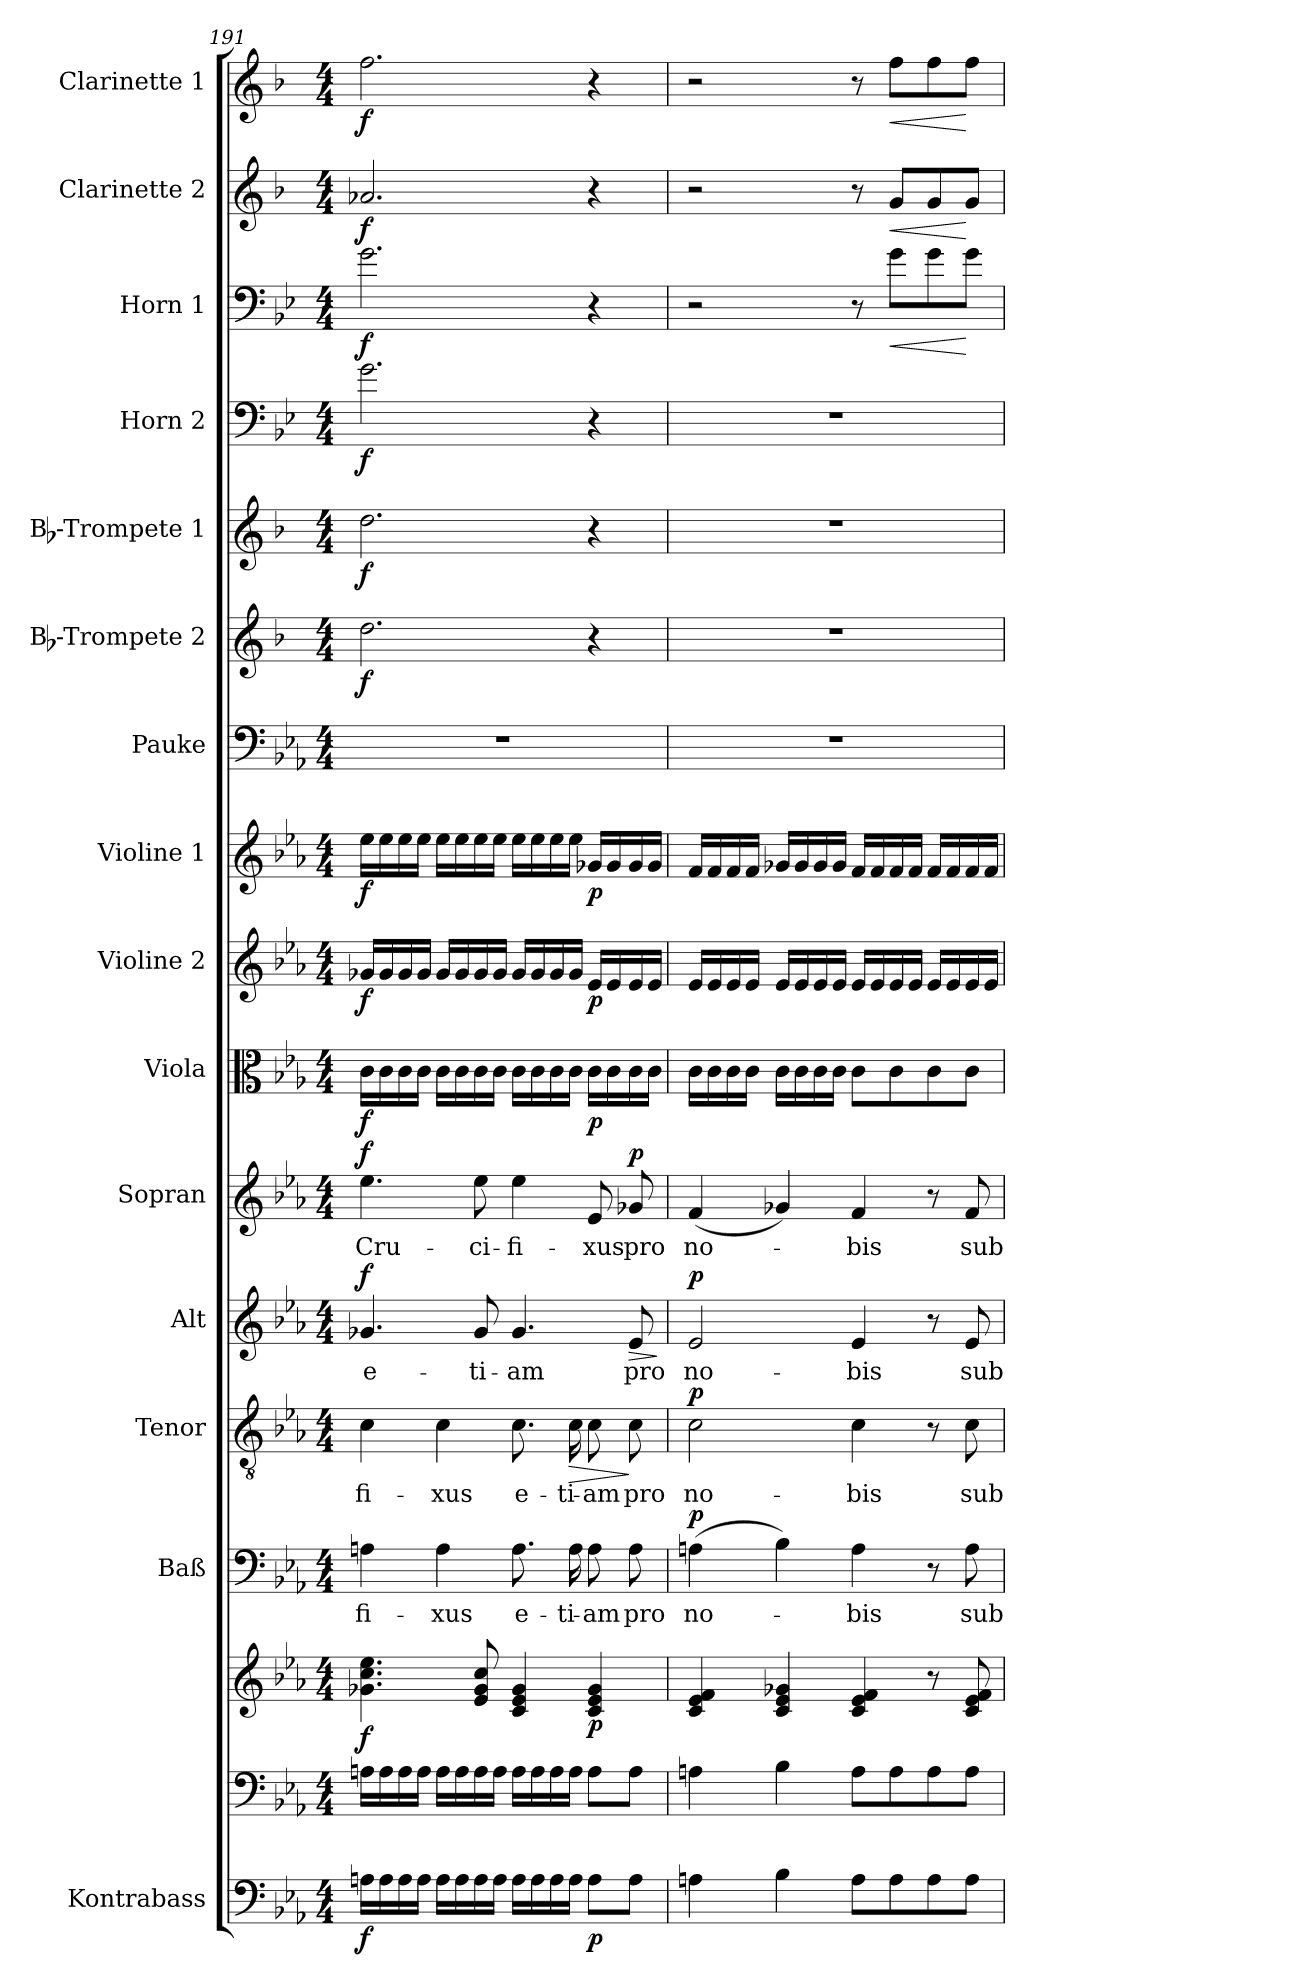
**kern	**dynam	**kern	**kern	**dynam	**kern	**text	**dynam	**kern	**text	**dynam	**kern	**text	**dynam	**kern	**text	**dynam	**kern	**dynam	**kern	**dynam	**kern	**dynam	**kern	**kern	**dynam	**kern	**dynam	**kern	**dynam	**kern	**dynam	**kern	**dynam	**kern	**dynam
*part16	*part16	*part15	*part15	*part15	*part14	*part14	*part14	*part13	*part13	*part13	*part12	*part12	*part12	*part11	*part11	*part11	*part10	*part10	*part9	*part9	*part8	*part8	*part7	*part6	*part6	*part5	*part5	*part4	*part4	*part3	*part3	*part2	*part2	*part1	*part1
*staff17	*staff17	*staff16	*staff15	*staff15/16	*staff14	*staff14	*staff14	*staff13	*staff13	*staff13	*staff12	*staff12	*staff12	*staff11	*staff11	*staff11	*staff10	*staff10	*staff9	*staff9	*staff8	*staff8	*staff7	*staff6	*staff6	*staff5	*staff5	*staff4	*staff4	*staff3	*staff3	*staff2	*staff2	*staff1	*staff1
*I"Kontrabass	*	*	*	*	*I"Baß	*	*	*I"Tenor	*	*	*I"Alt	*	*	*I"Sopran	*	*	*I"Viola	*	*I"Violine 2	*	*I"Violine 1	*	*I"Pauke	*I"Bb-Trompete 2	*	*I"Bb-Trompete 1	*	*I"Horn 2	*	*I"Horn 1	*	*I"Clarinette 2	*	*I"Clarinette 1	*
*I'Kb.	*	*	*	*	*I'Baß	*	*	*I'Ten	*	*	*I'Alt	*	*	*I'Sop	*	*	*I'Vla.	*	*I'Vln. 2	*	*I'Vln. 1	*	*I'Pk.	*I'Bb Trp. 2	*	*I'Bb Trp. 1	*	*I'Hrn. 2	*	*I'Hrn. 1	*	*I'Cl. 2	*	*I'Cl. 1	*
*clefF4	*	*clefF4	*clefG2	*	*clefF4	*	*	*clefGv2	*	*	*clefG2	*	*	*clefG2	*	*	*clefC3	*	*clefG2	*	*clefG2	*	*clefF4	*clefG2	*	*clefG2	*	*clefF4	*	*clefF4	*	*clefG2	*	*clefG2	*
*ITrd7c12	*	*	*	*	*	*	*	*	*	*	*	*	*	*	*	*	*	*	*	*	*	*	*	*ITrd1c2	*	*ITrd1c2	*	*ITrd4c7	*	*ITrd4c7	*	*ITrd1c2	*	*ITrd1c2	*
*k[b-e-a-]	*	*k[b-e-a-]	*k[b-e-a-]	*	*k[b-e-a-]	*	*	*k[b-e-a-]	*	*	*k[b-e-a-]	*	*	*k[b-e-a-]	*	*	*k[b-e-a-]	*	*k[b-e-a-]	*	*k[b-e-a-]	*	*k[b-e-a-]	*k[b-e-a-]	*	*k[b-e-a-]	*	*k[b-e-a-]	*	*k[b-e-a-]	*	*k[b-e-a-]	*	*k[b-e-a-]	*
*E-:	*	*E-:	*E-:	*	*E-:	*	*	*E-:	*	*	*E-:	*	*	*E-:	*	*	*E-:	*	*E-:	*	*E-:	*	*E-:	*E-:	*	*E-:	*	*E-:	*	*E-:	*	*E-:	*	*E-:	*
*M4/4	*	*M4/4	*M4/4	*	*M4/4	*	*	*M4/4	*	*	*M4/4	*	*	*M4/4	*	*	*M4/4	*	*M4/4	*	*M4/4	*	*M4/4	*M4/4	*	*M4/4	*	*M4/4	*	*M4/4	*	*M4/4	*	*M4/4	*
=191	=191	=191	=191	=191	=191	=191	=191	=191	=191	=191	=191	=191	=191	=191	=191	=191	=191	=191	=191	=191	=191	=191	=191	=191	=191	=191	=191	=191	=191	=191	=191	=191	=191	=191	=191
!	!LO:DY:b	!	!	!LO:DY:b	!	!LO:LY:b	!	!	!LO:LY:b	!	!	!LO:LY:b	!LO:DY:a	!	!LO:LY:b	!LO:DY:a	!	!LO:DY:b	!	!LO:DY:b	!	!LO:DY:b	!	!	!LO:DY:b	!	!LO:DY:b	!	!LO:DY:b	!	!LO:DY:b	!	!LO:DY:b	!	!LO:DY:b
16AAn\LL	f	16An\LL	4.g-X\ 4.cc\ 4.ee-\	f	4An\	-fi-	.	4c\	-fi-	.	4.g-X/	e-	f	4.ee-\	Cru-	f	16c\LL	f	16g-X/LL	f	16ee-\LL	f	1r	2.cc\	f	2.cc\	f	2.c\	f	2.c\	f	2.g-X/	f	2.ee-\	f
16AA\	.	16A\	.	.	.	.	.	.	.	.	.	.	.	.	.	.	16c\	.	16g-/	.	16ee-\	.	.	.	.	.	.	.	.	.	.	.	.	.	.
16AA\	.	16A\	.	.	.	.	.	.	.	.	.	.	.	.	.	.	16c\	.	16g-/	.	16ee-\	.	.	.	.	.	.	.	.	.	.	.	.	.	.
16AA\JJ	.	16A\JJ	.	.	.	.	.	.	.	.	.	.	.	.	.	.	16c\JJ	.	16g-/JJ	.	16ee-\JJ	.	.	.	.	.	.	.	.	.	.	.	.	.	.
!	!	!	!	!	!	!LO:LY:b	!	!	!LO:LY:b	!	!	!	!	!	!	!	!	!	!	!	!	!	!	!	!	!	!	!	!	!	!	!	!	!	!
16AA\LL	.	16A\LL	.	.	4A\	-xus	.	4c\	-xus	.	.	.	.	.	.	.	16c\LL	.	16g-/LL	.	16ee-\LL	.	.	.	.	.	.	.	.	.	.	.	.	.	.
16AA\	.	16A\	.	.	.	.	.	.	.	.	.	.	.	.	.	.	16c\	.	16g-/	.	16ee-\	.	.	.	.	.	.	.	.	.	.	.	.	.	.
!	!	!	!	!	!	!	!	!	!	!	!	!LO:LY:b	!	!	!LO:LY:b	!	!	!	!	!	!	!	!	!	!	!	!	!	!	!	!	!	!	!	!
16AA\	.	16A\	8e-/ 8g-/ 8cc/	.	.	.	.	.	.	.	8g-/	-ti-	.	8ee-\	-ci-	.	16c\	.	16g-/	.	16ee-\	.	.	.	.	.	.	.	.	.	.	.	.	.	.
16AA\JJ	.	16A\JJ	.	.	.	.	.	.	.	.	.	.	.	.	.	.	16c\JJ	.	16g-/JJ	.	16ee-\JJ	.	.	.	.	.	.	.	.	.	.	.	.	.	.
!	!	!	!	!	!	!LO:LY:b	!	!	!LO:LY:b	!	!	!LO:LY:b	!	!	!LO:LY:b	!	!	!	!	!	!	!	!	!	!	!	!	!	!	!	!	!	!	!	!
16AA\LL	.	16A\LL	4c/ 4e-/ 4g-/	.	8.A\	e-	.	8.c\	e-	.	4.g-/	-am	.	4ee-\	-fi-	.	16c\LL	.	16g-/LL	.	16ee-\LL	.	.	.	.	.	.	.	.	.	.	.	.	.	.
16AA\	.	16A\	.	.	.	.	.	.	.	.	.	.	.	.	.	.	16c\	.	16g-/	.	16ee-\	.	.	.	.	.	.	.	.	.	.	.	.	.	.
16AA\	.	16A\	.	.	.	.	.	.	.	.	.	.	.	.	.	.	16c\	.	16g-/	.	16ee-\	.	.	.	.	.	.	.	.	.	.	.	.	.	.
!	!	!	!	!	!	!LO:LY:b	!	!	!LO:LY:b	!LO:HP:b	!	!	!	!	!	!	!	!	!	!	!	!	!	!	!	!	!	!	!	!	!	!	!	!	!
16AA\JJ	.	16A\JJ	.	.	16A\	-ti-	.	16c\	-ti-	>	.	.	.	.	.	.	16c\JJ	.	16g-/JJ	.	16ee-\JJ	.	.	.	.	.	.	.	.	.	.	.	.	.	.
!	!LO:DY:b	!	!	!LO:DY:b	!	!LO:LY:b	!	!	!LO:LY:b	!	!	!	!	!	!LO:LY:b	!	!	!LO:DY:b	!	!LO:DY:b	!	!LO:DY:b	!	!	!	!	!	!	!	!	!	!	!	!	!
8AA\L	p	8A\L	4c/ 4e-/ 4g-/	p	8A\	-am	.	8c\	-am	.	.	.	.	8e-/	-xus	.	16c\LL	p	16e-/LL	p	16g-X/LL	p	.	4r	.	4r	.	4r	.	4r	.	4r	.	4r	.
.	.	.	.	.	.	.	.	.	.	.	.	.	.	.	.	.	16c\	.	16e-/	.	16g-/	.	.	.	.	.	.	.	.	.	.	.	.	.	.
!	!	!	!	!	!	!LO:LY:b	!	!	!LO:LY:b	!	!	!LO:LY:b	!LO:HP:b	!	!LO:LY:b	!LO:DY:a	!	!	!	!	!	!	!	!	!	!	!	!	!	!	!	!	!	!	!
8AA\J	.	8A\J	.	.	8A\	pro	.	8c\	pro	]	8e-/	pro	>	8g-X/	pro	p	16c\	.	16e-/	.	16g-/	.	.	.	.	.	.	.	.	.	.	.	.	.	.
.	.	.	.	.	.	.	.	.	.	.	.	.	.	.	.	.	16c\JJ	.	16e-/JJ	.	16g-/JJ	.	.	.	.	.	.	.	.	.	.	.	.	.	.
.	.	.	.	.	.	.	.	.	.	.	.	.	]	.	.	.	.	.	.	.	.	.	.	.	.	.	.	.	.	.	.	.	.	.	.
=192	=192	=192	=192	=192	=192	=192	=192	=192	=192	=192	=192	=192	=192	=192	=192	=192	=192	=192	=192	=192	=192	=192	=192	=192	=192	=192	=192	=192	=192	=192	=192	=192	=192	=192	=192
!	!	!	!	!	!	!LO:LY:b	!LO:DY:a	!	!LO:LY:b	!LO:DY:a	!	!LO:LY:b	!LO:DY:a	!	!LO:LY:b	!	!	!	!	!	!	!	!	!	!	!	!	!	!	!	!	!	!	!	!
4AAn\	.	4An\	4c/ 4e-/ 4f/	.	(>4An\	no-	p	2c\	no-	p	2e-/	no-	p	(<4f/	no-	.	16c\LL	.	16e-/LL	.	16f/LL	.	1r	1r	.	1r	.	1r	.	2r	.	2r	.	2r	.
.	.	.	.	.	.	.	.	.	.	.	.	.	.	.	.	.	16c\	.	16e-/	.	16f/	.	.	.	.	.	.	.	.	.	.	.	.	.	.
.	.	.	.	.	.	.	.	.	.	.	.	.	.	.	.	.	16c\	.	16e-/	.	16f/	.	.	.	.	.	.	.	.	.	.	.	.	.	.
.	.	.	.	.	.	.	.	.	.	.	.	.	.	.	.	.	16c\JJ	.	16e-/JJ	.	16f/JJ	.	.	.	.	.	.	.	.	.	.	.	.	.	.
4BB-\	.	4B-\	4c/ 4e-/ 4g-X/	.	4B-\)	.	.	.	.	.	.	.	.	4g-X/)	.	.	16c\LL	.	16e-/LL	.	16g-X/LL	.	.	.	.	.	.	.	.	.	.	.	.	.	.
.	.	.	.	.	.	.	.	.	.	.	.	.	.	.	.	.	16c\	.	16e-/	.	16g-/	.	.	.	.	.	.	.	.	.	.	.	.	.	.
.	.	.	.	.	.	.	.	.	.	.	.	.	.	.	.	.	16c\	.	16e-/	.	16g-/	.	.	.	.	.	.	.	.	.	.	.	.	.	.
.	.	.	.	.	.	.	.	.	.	.	.	.	.	.	.	.	16c\JJ	.	16e-/JJ	.	16g-/JJ	.	.	.	.	.	.	.	.	.	.	.	.	.	.
!	!	!	!	!	!	!LO:LY:b	!	!	!LO:LY:b	!	!	!LO:LY:b	!	!	!LO:LY:b	!	!	!	!	!	!	!	!	!	!	!	!	!	!	!	!	!	!	!	!
8AA\L	.	8A\L	4c/ 4e-/ 4f/	.	4A\	-bis	.	4c\	-bis	.	4e-/	-bis	.	4f/	-bis	.	8c\L	.	16e-/LL	.	16f/LL	.	.	.	.	.	.	.	.	8r	.	8r	.	8r	.
.	.	.	.	.	.	.	.	.	.	.	.	.	.	.	.	.	.	.	16e-/	.	16f/	.	.	.	.	.	.	.	.	.	.	.	.	.	.
!	!	!	!	!	!	!	!	!	!	!	!	!	!	!	!	!	!	!	!	!	!	!	!	!	!	!	!	!	!	!	!LO:HP:b	!	!LO:HP:b	!	!LO:HP:b
8AA\	.	8A\	.	.	.	.	.	.	.	.	.	.	.	.	.	.	8c\	.	16e-/	.	16f/	.	.	.	.	.	.	.	.	8c\L	<	8f/L	<	8ee-\L	<
.	.	.	.	.	.	.	.	.	.	.	.	.	.	.	.	.	.	.	16e-/JJ	.	16f/JJ	.	.	.	.	.	.	.	.	.	.	.	.	.	.
8AA\	.	8A\	8r	.	8r	.	.	8r	.	.	8r	.	.	8r	.	.	8c\	.	16e-/LL	.	16f/LL	.	.	.	.	.	.	.	.	8c\	.	8f/	.	8ee-\	.
.	.	.	.	.	.	.	.	.	.	.	.	.	.	.	.	.	.	.	16e-/	.	16f/	.	.	.	.	.	.	.	.	.	.	.	.	.	.
!	!	!	!	!	!	!LO:LY:b	!	!	!LO:LY:b	!	!	!LO:LY:b	!	!	!LO:LY:b	!	!	!	!	!	!	!	!	!	!	!	!	!	!	!	!	!	!	!	!
8AA\J	.	8A\J	8c/ 8e-/ 8f/	.	8A\	sub	.	8c\	sub	.	8e-/	sub	.	8f/	sub	.	8c\J	.	16e-/	.	16f/	.	.	.	.	.	.	.	.	8c\J	[	8f/J	[	8ee-\J	[
.	.	.	.	.	.	.	.	.	.	.	.	.	.	.	.	.	.	.	16e-/JJ	.	16f/JJ	.	.	.	.	.	.	.	.	.	.	.	.	.	.
=	=	=	=	=	=	=	=	=	=	=	=	=	=	=	=	=	=	=	=	=	=	=	=	=	=	=	=	=	=	=	=	=	=	=	=
*-	*-	*-	*-	*-	*-	*-	*-	*-	*-	*-	*-	*-	*-	*-	*-	*-	*-	*-	*-	*-	*-	*-	*-	*-	*-	*-	*-	*-	*-	*-	*-	*-	*-	*-	*-
